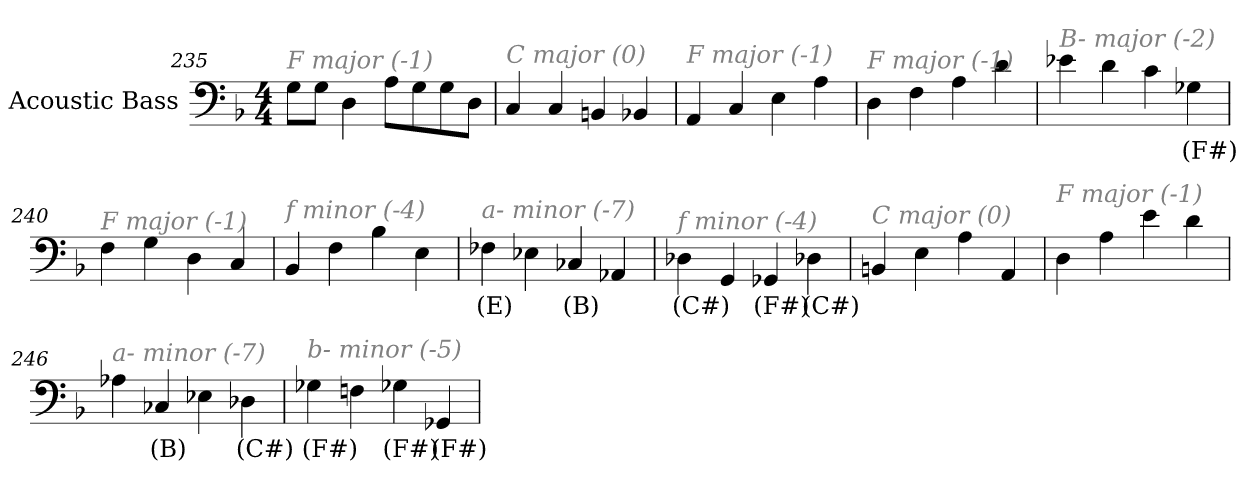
**kern	**text
*part1	*part1
*staff1	*staff1
*I"Acoustic Bass	*
*clefF4	*
*ITrd7c12	*
*k[b-]	*
*F:	*
*M4/4	*
=235	=235
!LO:TX:i:color=#808080:t=F major (-1)	!
8GGL	.
8GGJ	.
4DD	.
8AAL	.
8GG	.
8GG	.
8DDJ	.
=236	=236
!LO:TX:i:color=#808080:t=C major (0)	!
4CC	.
4CC	.
4BBBn	.
4BBB-X	.
=237	=237
!LO:TX:i:color=#808080:t=F major (-1)	!
4AAA	.
4CC	.
4EE	.
4AA	.
=238	=238
!LO:TX:i:color=#808080:t=F major (-1)	!
4DD	.
4FF	.
4AA	.
4D	.
=239	=239
!LO:TX:i:color=#808080:t=B- major (-2)	!
4E-X	.
4D	.
4C	.
4GG-Xi	(F#)
=240	=240
!LO:TX:i:color=#808080:t=F major (-1)	!
4FF	.
4GG	.
4DD	.
4CC	.
=241	=241
!LO:TX:i:color=#808080:t=f minor (-4)	!
4BBB-	.
4FF	.
4BB-	.
4EE	.
=242	=242
!LO:TX:i:color=#808080:t=a- minor (-7)	!
4FF-Xi	(E)
4EE-X	.
4CC-Xi	(B)
4AAA-X	.
=243	=243
!LO:TX:i:color=#808080:t=f minor (-4)	!
4DD-Xi	(C#)
4GGG	.
4GGG-Xi	(F#)
4DD-Xi	(C#)
=244	=244
!LO:TX:i:color=#808080:t=C major (0)	!
4BBBn	.
4EE	.
4AA	.
4AAA	.
=245	=245
!LO:TX:i:color=#808080:t=F major (-1)	!
4DD	.
4AA	.
4E	.
4D	.
=246	=246
!LO:TX:i:color=#808080:t=a- minor (-7)	!
4AA-X	.
4CC-Xi	(B)
4EE-X	.
4DD-Xi	(C#)
=247	=247
!LO:TX:i:color=#808080:t=b- minor (-5)	!
4GG-Xi	(F#)
4FFn	.
4GG-Xi	(F#)
4GGG-Xi	(F#)
=	=
*-	*-
